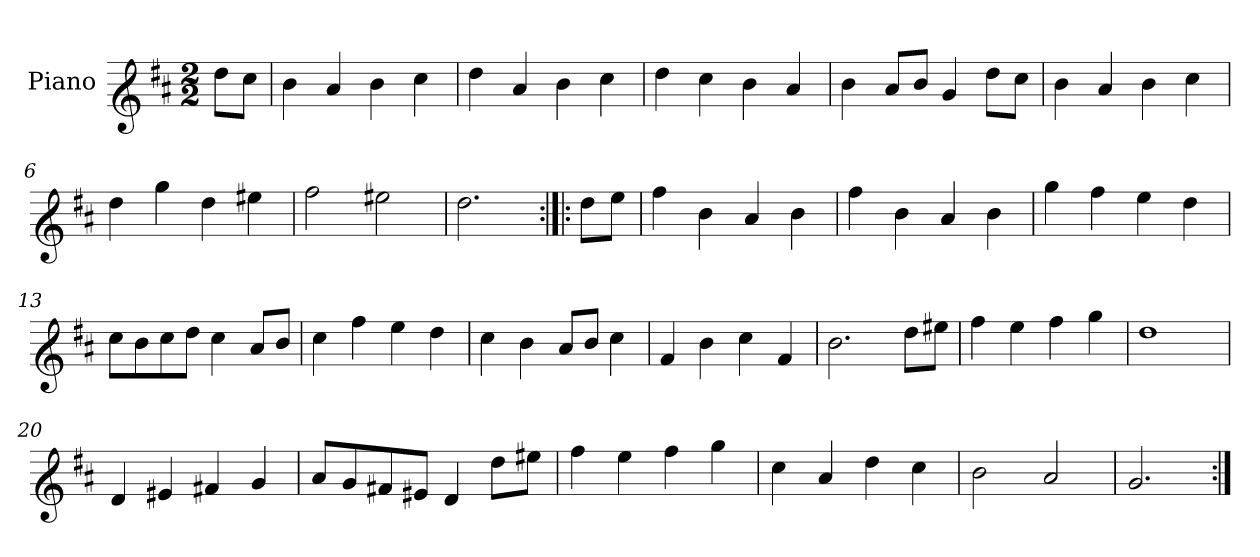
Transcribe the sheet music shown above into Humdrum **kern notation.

**kern
*part1
*staff1
*I"Piano
*I'Pno.
*clefG1
*k[f#c#]
*M2/2
=
8ff#\L
8ee\J
=1
4dd\
4cc#/
4dd\
4ee\
=2
4ff#\
4cc#/
4dd\
4ee\
=3
4ff#\
4ee\
4dd\
4cc#/
=4
4dd\
8cc#/L
8dd/J
4b/
8ff#\L
8ee\J
=5
4dd\
4cc#/
4dd\
4ee\
=6
4ff#\
4bb\
4ff#\
4gg#X\
!!LO:LB:g=z
=7
2aa\
2gg#X\
=8
2.ff#\
=9:|!|:
8ff#\L
8gg\J
=10
4aa\
4dd\
4cc#/
4dd\
=11
4aa\
4dd\
4cc#/
4dd\
=12
4bb\
4aa\
4gg\
4ff#\
=13
8ee\L
8dd\
8ee\
8ff#\J
4ee\
8cc#/L
8dd/J
!!LO:LB:g=z
=14
4ee\
4aa\
4gg\
4ff#\
=15
4ee\
4dd\
8cc#/L
8dd/J
4ee\
=16
4a/
4dd\
4ee\
4a/
=17
2.dd\
8ff#\L
8gg#X\J
=18
4aa\
4gg\
4aa\
4bb\
=19
1ff#
=20
4f#/
4g#X/
4a#X/
4b/
!!LO:LB:g=z
=21
8cc#/L
8b/
8a#X/
8g#X/J
4f#/
8ff#\L
8gg#X\J
=22
4aa\
4gg\
4aa\
4bb\
=23
4ee\
4cc#/
4ff#\
4ee\
=24
2dd\
2cc#/
=25
2.b/
=:|!
*-
